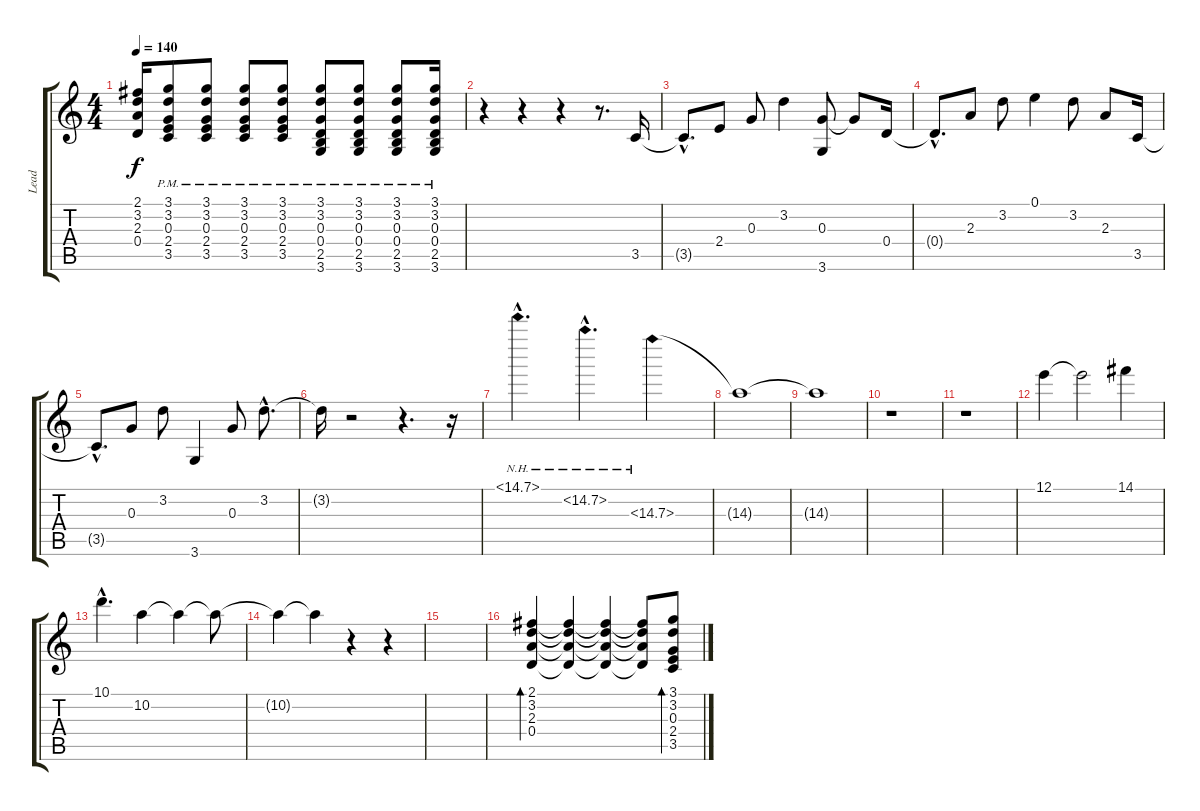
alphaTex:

\track ("Lead" "Lead") {instrument overdrivenguitar}
\staff {score tabs}
\tuning (E4 B3 G3 D3 A2 E2) {hide}
\ts (4 4)
\tempo 140
\clef g2
\ks c
(2.1{t} 3.2{t} 2.3{t} 0.4{t}).16{dy f} (3.1 3.2 0.3 2.4 3.5{pm}).8 (3.1 3.2 0.3 2.4 3.5{pm}).8 (3.1 3.2 0.3 2.4 3.5{pm}).8 (3.1 3.2 0.3 2.4 3.5{pm}).8 (3.1{pm} 3.2 0.3 0.4 2.5 3.6).8 (3.1{pm} 3.2 0.3 0.4 2.5 3.6).8 (3.1{pm} 3.2 0.3 0.4 2.5 3.6).8 (3.1{pm} 3.2 0.3 0.4 2.5 3.6).16 |
r.4 r.4 r.4 r.8{d} 3.5.16 |
3.5{hac t}.8{d} 2.4.8 0.3.8 3.2.4 (0.3 3.6).8 0.3{t}.8 0.4.16 |
0.4{hac t}.8{d} 2.3.8 3.2.8 0.1.4 3.2.8 2.3.8 3.5.16 |
3.5{hac t}.8{d} 0.3.8 3.2.8 3.6.4 0.3.8 3.2{hac}.8{d} |
3.2{t}.16 r.2 r.4{d} r.16 |
14.1{nh hac}.4{d} 15.2{nh hac}.4{d} 14.3{nh}.4 |
14.3{t}.1 |
14.3{t}.1 |
r.1 |
r.1 |
12.1.4 12.1{t}.2 14.1.4 |
10.1{hac}.4{d} 10.2.4 10.2{t}.4 10.2{t}.8 |
10.2{t}.4 10.2{t}.4 r.4 r.4 |
|
(2.1 3.2 2.3 0.4).4{bd 120} (2.1{t} 3.2{t} 2.3{t} 0.4{t}).4 (2.1{t} 3.2{t} 2.3{t} 0.4{t}).4 (2.1{t} 3.2{t} 2.3{t} 0.4{t}).8 (3.1 3.2 0.3 2.4 3.5).8{bd 120}
